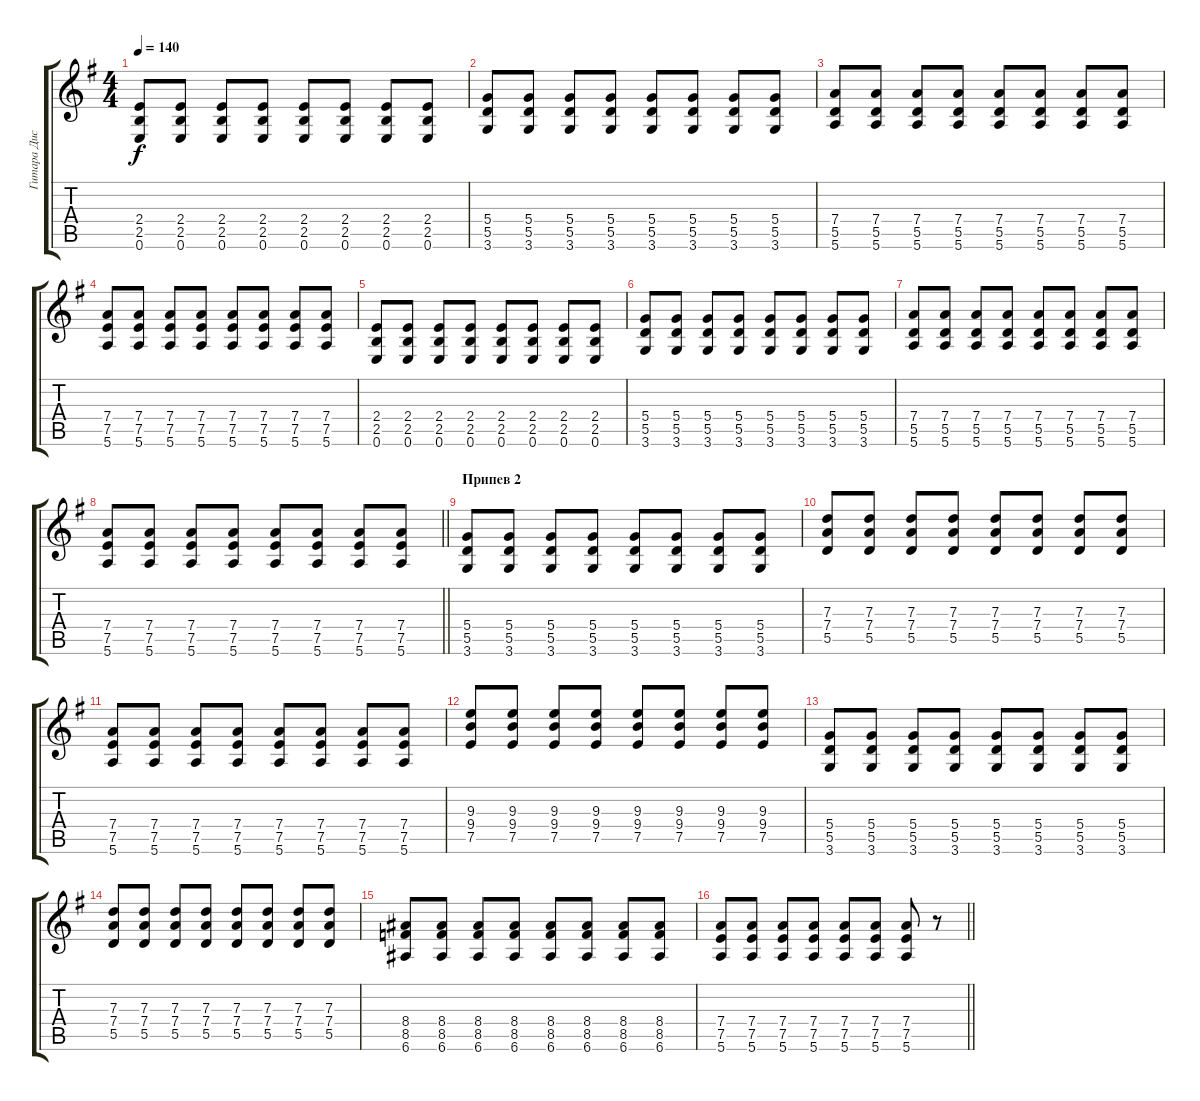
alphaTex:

\track ("Гитара Дист." "Гитара Дис") {instrument distortionguitar}
\staff {score tabs}
\tuning (E4 B3 G3 D3 A2 E2) {hide}
\ts (4 4)
\tempo 140
\clef g2
\ks g
(2.4 2.5 0.6).8{dy f} (2.4 2.5 0.6).8 (2.4 2.5 0.6).8 (2.4 2.5 0.6).8 (2.4 2.5 0.6).8 (2.4 2.5 0.6).8 (2.4 2.5 0.6).8 (2.4 2.5 0.6).8 |
(5.4 5.5 3.6).8 (5.4 5.5 3.6).8 (5.4 5.5 3.6).8 (5.4 5.5 3.6).8 (5.4 5.5 3.6).8 (5.4 5.5 3.6).8 (5.4 5.5 3.6).8 (5.4 5.5 3.6).8 |
(7.4 5.5 5.6).8 (7.4 5.5 5.6).8 (7.4 5.5 5.6).8 (7.4 5.5 5.6).8 (7.4 5.5 5.6).8 (7.4 5.5 5.6).8 (7.4 5.5 5.6).8 (7.4 5.5 5.6).8 |
(7.4 7.5 5.6).8 (7.4 7.5 5.6).8 (7.4 7.5 5.6).8 (7.4 7.5 5.6).8 (7.4 7.5 5.6).8 (7.4 7.5 5.6).8 (7.4 7.5 5.6).8 (7.4 7.5 5.6).8 |
(2.4 2.5 0.6).8 (2.4 2.5 0.6).8 (2.4 2.5 0.6).8 (2.4 2.5 0.6).8 (2.4 2.5 0.6).8 (2.4 2.5 0.6).8 (2.4 2.5 0.6).8 (2.4 2.5 0.6).8 |
(5.4 5.5 3.6).8 (5.4 5.5 3.6).8 (5.4 5.5 3.6).8 (5.4 5.5 3.6).8 (5.4 5.5 3.6).8 (5.4 5.5 3.6).8 (5.4 5.5 3.6).8 (5.4 5.5 3.6).8 |
(7.4 5.5 5.6).8 (7.4 5.5 5.6).8 (7.4 5.5 5.6).8 (7.4 5.5 5.6).8 (7.4 5.5 5.6).8 (7.4 5.5 5.6).8 (7.4 5.5 5.6).8 (7.4 5.5 5.6).8 |
\barLineRight lightlight
(7.4 7.5 5.6).8 (7.4 7.5 5.6).8 (7.4 7.5 5.6).8 (7.4 7.5 5.6).8 (7.4 7.5 5.6).8 (7.4 7.5 5.6).8 (7.4 7.5 5.6).8 (7.4 7.5 5.6).8 |
\section ("" "Припев 2")
(5.4 5.5 3.6).8 (5.4 5.5 3.6).8 (5.4 5.5 3.6).8 (5.4 5.5 3.6).8 (5.4 5.5 3.6).8 (5.4 5.5 3.6).8 (5.4 5.5 3.6).8 (5.4 5.5 3.6).8 |
(7.3 7.4 5.5).8 (7.3 7.4 5.5).8 (7.3 7.4 5.5).8 (7.3 7.4 5.5).8 (7.3 7.4 5.5).8 (7.3 7.4 5.5).8 (7.3 7.4 5.5).8 (7.3 7.4 5.5).8 |
(7.4 7.5 5.6).8 (7.4 7.5 5.6).8 (7.4 7.5 5.6).8 (7.4 7.5 5.6).8 (7.4 7.5 5.6).8 (7.4 7.5 5.6).8 (7.4 7.5 5.6).8 (7.4 7.5 5.6).8 |
(9.3 9.4 7.5).8 (9.3 9.4 7.5).8 (9.3 9.4 7.5).8 (9.3 9.4 7.5).8 (9.3 9.4 7.5).8 (9.3 9.4 7.5).8 (9.3 9.4 7.5).8 (9.3 9.4 7.5).8 |
(5.4 5.5 3.6).8 (5.4 5.5 3.6).8 (5.4 5.5 3.6).8 (5.4 5.5 3.6).8 (5.4 5.5 3.6).8 (5.4 5.5 3.6).8 (5.4 5.5 3.6).8 (5.4 5.5 3.6).8 |
(7.3 7.4 5.5).8 (7.3 7.4 5.5).8 (7.3 7.4 5.5).8 (7.3 7.4 5.5).8 (7.3 7.4 5.5).8 (7.3 7.4 5.5).8 (7.3 7.4 5.5).8 (7.3 7.4 5.5).8 |
(8.4 8.5 6.6).8 (8.4 8.5 6.6).8 (8.4 8.5 6.6).8 (8.4 8.5 6.6).8 (8.4 8.5 6.6).8 (8.4 8.5 6.6).8 (8.4 8.5 6.6).8 (8.4 8.5 6.6).8 |
\barLineRight lightlight
(7.4 7.5 5.6).8 (7.4 7.5 5.6).8 (7.4 7.5 5.6).8 (7.4 7.5 5.6).8 (7.4 7.5 5.6).8 (7.4 7.5 5.6).8 (7.4 7.5 5.6).8 r.8
